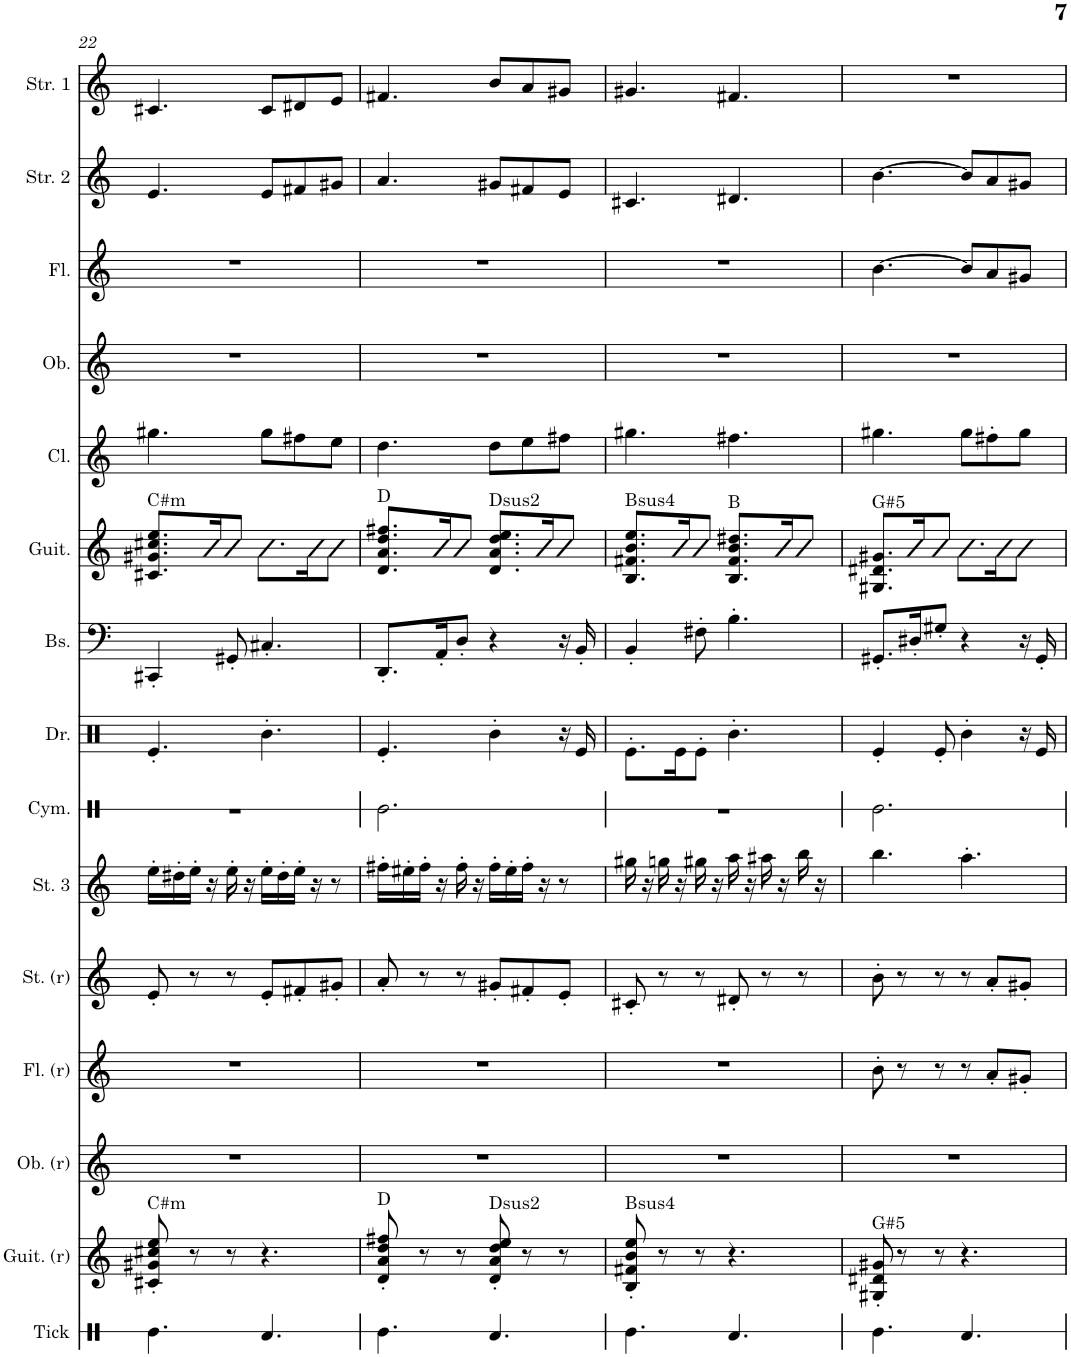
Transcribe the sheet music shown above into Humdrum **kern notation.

**kern	**kern	**kern	**kern	**kern	**kern	**kern	**kern	**kern	**kern	**kern	**kern	**kern	**kern	**kern	**kern	**kern
*part17	*part16	*part15	*part14	*part13	*part12	*part11	*part10	*part9	*part8	*part7	*part6	*part5	*part4	*part3	*part2	*part1
*staff17	*staff16	*staff15	*staff14	*staff13	*staff12	*staff11	*staff10	*staff9	*staff8	*staff7	*staff6	*staff5	*staff4	*staff3	*staff2	*staff1
*I"Tick	*I"Guitar (recovering)	*I"Guitar (recovering)	*I"Oboe (recovering)	*I"Flute 2 (recovering)	*I"Strings (recovering)	*I"Strings 3	*I"Cymbal	*I"Drums	*I"Bass	*I"Guitar	*I"Guitar	*I"Clarinet	*I"Oboe	*I"Flute	*I"Strings 2	*I"Strings 1
*I'Tick	*I'Guit. (r)	*I'Guit. (r)	*I'Ob. (r)	*I'Fl. (r)	*I'St. (r)	*I'St. 3	*I'Cym.	*I'Dr.	*I'Bs.	*I'Guit.	*I'Guit.	*I'Cl.	*I'Ob.	*I'Fl.	*I'Str. 2	*I'Str. 1
!!LO:PB:g=z
*clefX	*clefG2	*clefG2	*clefG2	*clefG2	*clefG2	*clefG2	*clefX	*clefX	*clefF4	*clefG2	*clefG2	*clefG2	*clefG2	*clefG2	*clefG2	*clefG2
*	*Trd7c12	*	*	*	*Trd7c12	*Trd7c12	*	*	*Trd7c12	*Trd7c12	*	*Trd7c12	*	*	*Trd7c12	*Trd7c12
*k[]	*k[]	*k[]	*k[]	*k[]	*k[]	*k[]	*k[]	*k[]	*k[]	*k[]	*k[]	*k[]	*k[]	*k[]	*k[]	*k[]
*M6/8	*M6/8	*M6/8	*M6/8	*M6/8	*M6/8	*M6/8	*M6/8	*M6/8	*M6/8	*M6/8	*M6/8	*M6/8	*M6/8	*M6/8	*M6/8	*M6/8
=22	=22	=22	=22	=22	=22	=22	=22	=22	=22	=22	=22	=22	=22	=22	=22	=22
!	!	!	!	!	!	!	!	!	!	!LO:TX:a:t=C#m	!	!	!	!	!	!
!	!LO:TX:a:t=C#m	!	!	!	!	!	!	!	!	!	!	!	!	!	!	!
4.Re\	8c#X/' 8g#X/' 8cc#X/' 8ee/'	8cc#X'	2.r	2.r	8e'/	16ee'\LL	2.r	4.Re'/	4CC#X'/	8.c#X/ 8.g#X/ 8.cc#X/ 8.ee/L	4.cc#X'	4.gg#X\	2.r	2.r	4.e/	4.c#X/
.	.	.	.	.	.	16dd#X'\	.	.	.	.	.	.	.	.	.	.
.	8r	8r	.	.	8r	16ee'\JJ	.	.	.	.	.	.	.	.	.	.
.	.	.	.	.	.	16r	.	.	.	16c#/ 16g#/ 16cc#/ 16ee/K	.	.	.	.	.	.
.	8r	8r	.	.	8r	16ee'\	.	.	8GG#X'/	8c#/ 8g#/ 8cc#/ 8ee/J	.	.	.	.	.	.
.	.	.	.	.	.	16r	.	.	.	.	.	.	.	.	.	.
!	!	!LO:N:vis=4	!	!	!	!	!	!	!	!	!	!	!	!	!	!
4.Rd/	4.r	4.r	.	.	8e'/L	16ee'\LL	.	4.R'\	4.C#X'/	8.c#\ 8.g#\ 8.cc#\ 8.ee\L	4.cc#'	8gg#\L	.	.	8e/L	8c#/L
.	.	.	.	.	.	16dd#'\	.	.	.	.	.	.	.	.	.	.
.	.	.	.	.	8f#X'/	16ee'\JJ	.	.	.	.	.	8ff#X\	.	.	8f#X/	8d#X/
.	.	.	.	.	.	16r	.	.	.	16c#\ 16g#\ 16cc#\ 16ee\K	.	.	.	.	.	.
.	.	.	.	.	8g#X'/J	8r	.	.	.	8c#\ 8g#\ 8cc#\ 8ee\J	.	8ee\J	.	.	8g#X/J	8e/J
=23	=23	=23	=23	=23	=23	=23	=23	=23	=23	=23	=23	=23	=23	=23	=23	=23
!	!	!	!	!	!	!	!	!	!	!LO:TX:a:t=D	!	!	!	!	!	!
!	!LO:TX:a:t=D	!	!	!	!	!	!	!	!	!	!	!	!	!	!	!
4.Re\	8d/' 8a/' 8dd/' 8ff#X/'	8dd'	2.r	2.r	8a'/	16ff#X'\LL	2.Re\	4.Re'/	8.DD'/L	8.d/ 8.a/ 8.dd/ 8.ff#X/L	4.dd'	4.dd\	2.r	2.r	4.a/	4.f#X/
.	.	.	.	.	.	16ee#X'\	.	.	.	.	.	.	.	.	.	.
.	8r	8r	.	.	8r	16ff#'\JJ	.	.	.	.	.	.	.	.	.	.
.	.	.	.	.	.	16r	.	.	16AA'/K	16d/ 16a/ 16dd/ 16ff#/K	.	.	.	.	.	.
.	8r	8r	.	.	8r	16ff#'\	.	.	8D'/J	8d/ 8a/ 8dd/ 8ff#/J	.	.	.	.	.	.
.	.	.	.	.	.	16r	.	.	.	.	.	.	.	.	.	.
!	!	!	!	!	!	!	!	!	!	!LO:TX:a:t=Dsus2	!	!	!	!	!	!
!	!LO:TX:a:t=Dsus2	!	!	!	!	!	!	!	!	!	!	!	!	!	!	!
4.Rd/	8d/' 8a/' 8dd/' 8ee/'	8dd#X'	.	.	8g#X'/L	16ff#'\LL	.	4R'\	4r	8.d/ 8.a/ 8.dd/ 8.ee/L	4.dd#X'	8dd\L	.	.	8g#X/L	8b/L
.	.	.	.	.	.	16ee#'\	.	.	.	.	.	.	.	.	.	.
.	8r	8r	.	.	8f#X'/	16ff#'\JJ	.	.	.	.	.	8ee\	.	.	8f#X/	8a/
.	.	.	.	.	.	16r	.	.	.	16d/ 16a/ 16dd/ 16ee/K	.	.	.	.	.	.
.	8r	8r	.	.	8e'/J	8r	.	16r	16r	8d/ 8a/ 8dd/ 8ee/J	.	8ff#X\J	.	.	8e/J	8g#X/J
.	.	.	.	.	.	.	.	16Re/	16BB'/	.	.	.	.	.	.	.
=24	=24	=24	=24	=24	=24	=24	=24	=24	=24	=24	=24	=24	=24	=24	=24	=24
!	!	!	!	!	!	!	!	!	!	!LO:TX:a:t=Bsus4	!	!	!	!	!	!
!	!LO:TX:a:t=Bsus4	!	!	!	!	!	!	!	!	!	!	!	!	!	!	!
4.Re\	8B/' 8f#X/' 8b/' 8ee/'	8ee'	2.r	2.r	8c#X'/	16gg#X\	2.r	8.Re'\L	4BB'/	8.B/ 8.f#X/ 8.b/ 8.ee/L	4.ee'	4.gg#X\	2.r	2.r	4.c#X/	4.g#X/
.	.	.	.	.	.	16r	.	.	.	.	.	.	.	.	.	.
.	8r	8r	.	.	8r	16ggn\	.	.	.	.	.	.	.	.	.	.
.	.	.	.	.	.	16r	.	16Re\K	.	16B/ 16f#/ 16b/ 16ee/K	.	.	.	.	.	.
.	8r	8r	.	.	8r	16gg#X\	.	8Re'\J	8F#X'\	8B/ 8f#/ 8b/ 8ee/J	.	.	.	.	.	.
.	.	.	.	.	.	16r	.	.	.	.	.	.	.	.	.	.
!	!	!	!	!	!	!	!	!	!	!LO:TX:a:t=B	!	!	!	!	!	!
!	!	!LO:N:vis=4	!	!	!	!	!	!	!	!	!	!	!	!	!	!
4.Rd/	4.r	4.r	.	.	8d#X'/	16aa\	.	4.R'\	4.B'\	8.B/ 8.f#/ 8.b/ 8.dd#X/L	4.ee#X'	4.ff#X\	.	.	4.d#X/	4.f#X/
.	.	.	.	.	.	16r	.	.	.	.	.	.	.	.	.	.
.	.	.	.	.	8r	16aa#X\	.	.	.	.	.	.	.	.	.	.
.	.	.	.	.	.	16r	.	.	.	16B/ 16f#/ 16b/ 16dd#/K	.	.	.	.	.	.
.	.	.	.	.	8r	16bb\	.	.	.	8B/ 8f#/ 8b/ 8dd#/J	.	.	.	.	.	.
.	.	.	.	.	.	16r	.	.	.	.	.	.	.	.	.	.
=25	=25	=25	=25	=25	=25	=25	=25	=25	=25	=25	=25	=25	=25	=25	=25	=25
!	!	!	!	!	!	!	!	!	!	!LO:TX:a:t=G#5	!	!	!	!	!	!
!	!LO:TX:a:t=G#5	!	!	!	!	!	!	!	!	!	!	!	!	!	!	!
4.Re\	8G#X/' 8d#X/' 8g#X/'	8ff#X'	2.r	8b'\	8b'\	4.bb\	2.Re\	4Re'/	8.GG#X'/L	8.G#X/ 8.d#X/ 8.g#X/L	4.ff#X'	4.gg#X\	2.r	[4.b\	[4.b\	2.r
.	8r	8r	.	8r	8r	.	.	.	.	.	.	.	.	.	.	.
.	.	.	.	.	.	.	.	.	16D#X'/K	16G#/ 16d#/ 16g#/K	.	.	.	.	.	.
.	8r	8r	.	8r	8r	.	.	8Re'/	8G#X'/J	8G#/ 8d#/ 8g#/J	.	.	.	.	.	.
!	!	!LO:N:vis=4	!	!	!	!	!	!	!	!	!	!	!	!	!	!
4.Rd/	4.r	4.r	.	8r	8r	4.aa'\	.	4R'\	4r	8.G#\ 8.d#\ 8.g#\L	4.ff#'	8gg#\L	.	8b/L]	8b/L]	.
.	.	.	.	8a'/L	8a'/L	.	.	.	.	.	.	8ff#X'\	.	8a/	8a/	.
.	.	.	.	.	.	.	.	.	.	16G#\ 16d#\ 16g#\K	.	.	.	.	.	.
.	.	.	.	8g#X'/J	8g#X'/J	.	.	16r	16r	8G#\ 8d#\ 8g#\J	.	8gg#\J	.	8g#X/J	8g#X/J	.
.	.	.	.	.	.	.	.	16Re/	16GG#'/	.	.	.	.	.	.	.
=	=	=	=	=	=	=	=	=	=	=	=	=	=	=	=	=
*-	*-	*-	*-	*-	*-	*-	*-	*-	*-	*-	*-	*-	*-	*-	*-	*-
